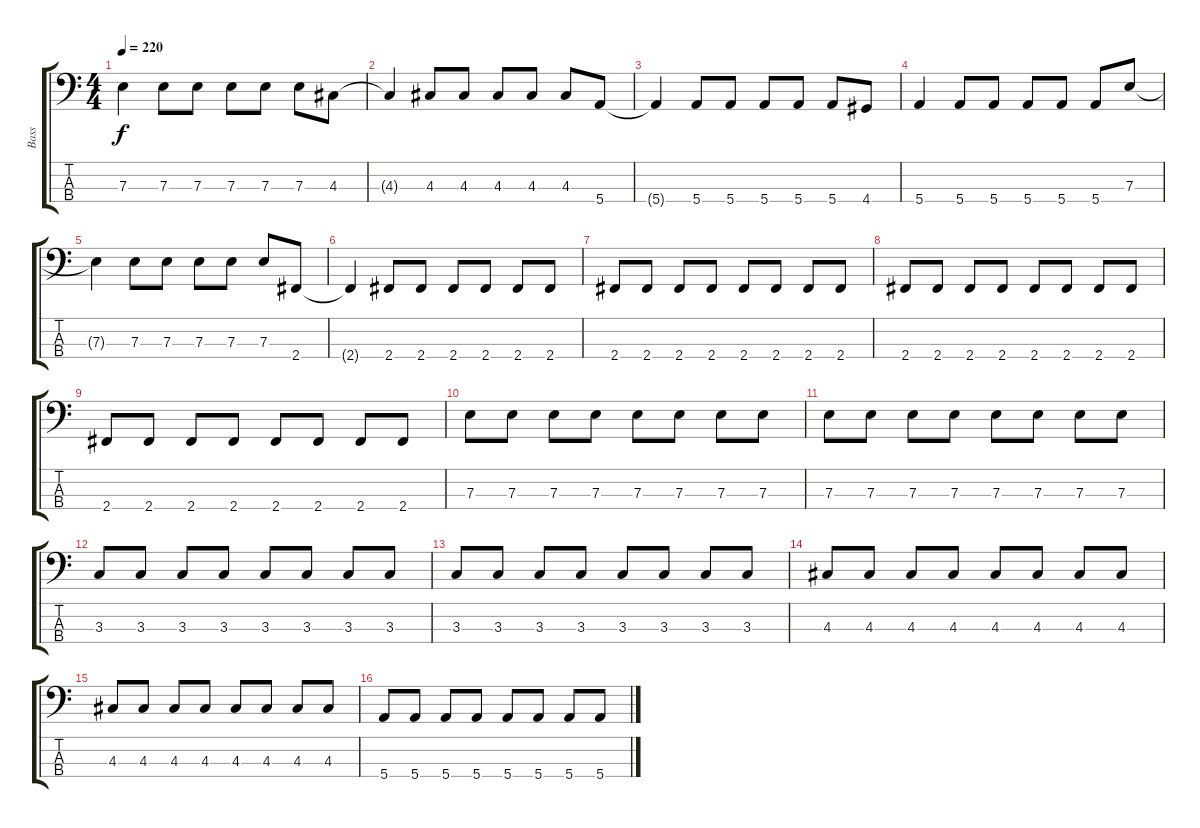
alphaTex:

\track ("Bass" "Bass") {instrument electricbassfinger}
\staff {score tabs}
\tuning (G2 D2 A1 E1) {hide}
\ts (4 4)
\tempo 220
\clef f4
\ks c
7.3{t}.4{dy f} 7.3.8 7.3.8 7.3.8 7.3.8 7.3.8 4.3.8 |
4.3{t}.4 4.3.8 4.3.8 4.3.8 4.3.8 4.3.8 5.4.8 |
5.4{t}.4 5.4.8 5.4.8 5.4.8 5.4.8 5.4.8 4.4.8 |
5.4.4 5.4.8 5.4.8 5.4.8 5.4.8 5.4.8 7.3.8 |
7.3{t}.4 7.3.8 7.3.8 7.3.8 7.3.8 7.3.8 2.4.8 |
2.4{t}.4 2.4.8 2.4.8 2.4.8 2.4.8 2.4.8 2.4.8 |
2.4.8 2.4.8 2.4.8 2.4.8 2.4.8 2.4.8 2.4.8 2.4.8 |
2.4.8 2.4.8 2.4.8 2.4.8 2.4.8 2.4.8 2.4.8 2.4.8 |
2.4.8 2.4.8 2.4.8 2.4.8 2.4.8 2.4.8 2.4.8 2.4.8 |
7.3.8 7.3.8 7.3.8 7.3.8 7.3.8 7.3.8 7.3.8 7.3.8 |
7.3.8 7.3.8 7.3.8 7.3.8 7.3.8 7.3.8 7.3.8 7.3.8 |
3.3.8 3.3.8 3.3.8 3.3.8 3.3.8 3.3.8 3.3.8 3.3.8 |
3.3.8 3.3.8 3.3.8 3.3.8 3.3.8 3.3.8 3.3.8 3.3.8 |
4.3.8 4.3.8 4.3.8 4.3.8 4.3.8 4.3.8 4.3.8 4.3.8 |
4.3.8 4.3.8 4.3.8 4.3.8 4.3.8 4.3.8 4.3.8 4.3.8 |
5.4.8 5.4.8 5.4.8 5.4.8 5.4.8 5.4.8 5.4.8 5.4.8
